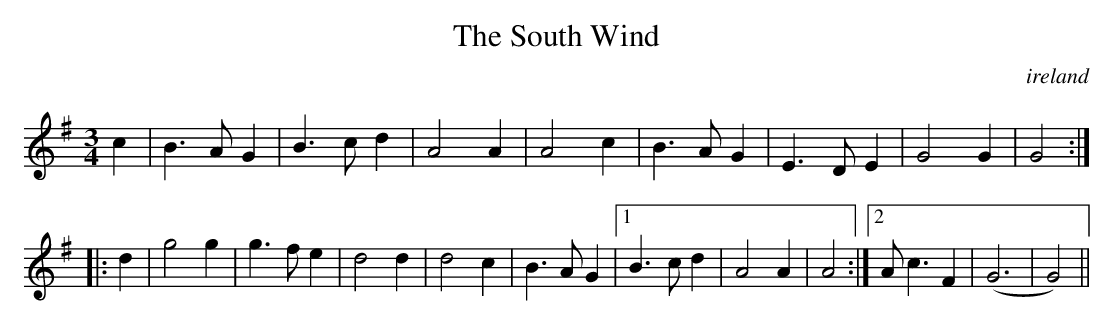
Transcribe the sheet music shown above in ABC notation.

X:1
T:South Wind, The
O:ireland
M:3/4
K:G
c2|\
B3A G2|B3c d2|A4 A2|A4 c2|\
B3A G2|E3D E2|G4 G2|G4::
d2|\
g4 g2|g3f e2|d4 d2|d4 c2|B3AG2\
|1 B3cd2|A4 A2|A4 :|2 Ac3 F2|(G6|G4)||
